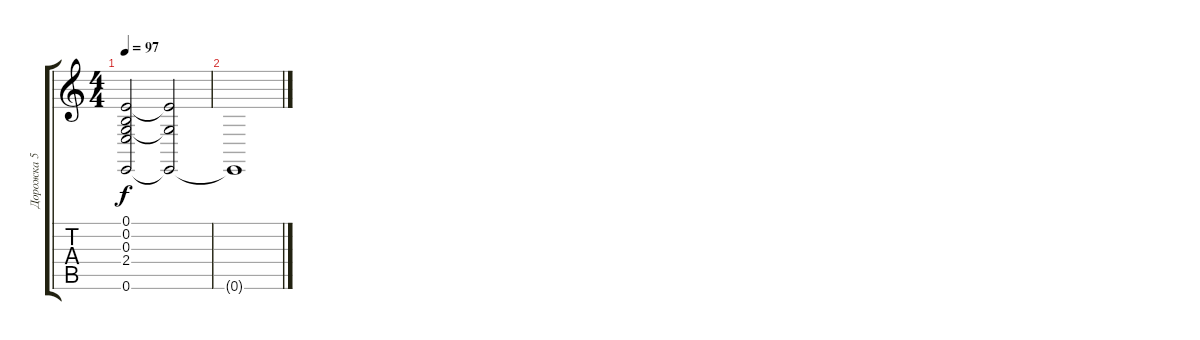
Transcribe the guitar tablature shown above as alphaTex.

\track ("Дорожка 5" "Дорожка 5") {instrument pad8sweep}
\staff {score tabs}
\tuning (E4 B3 G3 D3 A2 E2) {hide}
\ts (4 4)
\tempo 97
\clef g2
\ks c
(0.1{t} 0.2{t} 0.3{t} 2.4{t} 0.6{t}).2{dy f} (0.1{t} 0.3{t} 0.6{t}).2 |
0.6{t}.1
